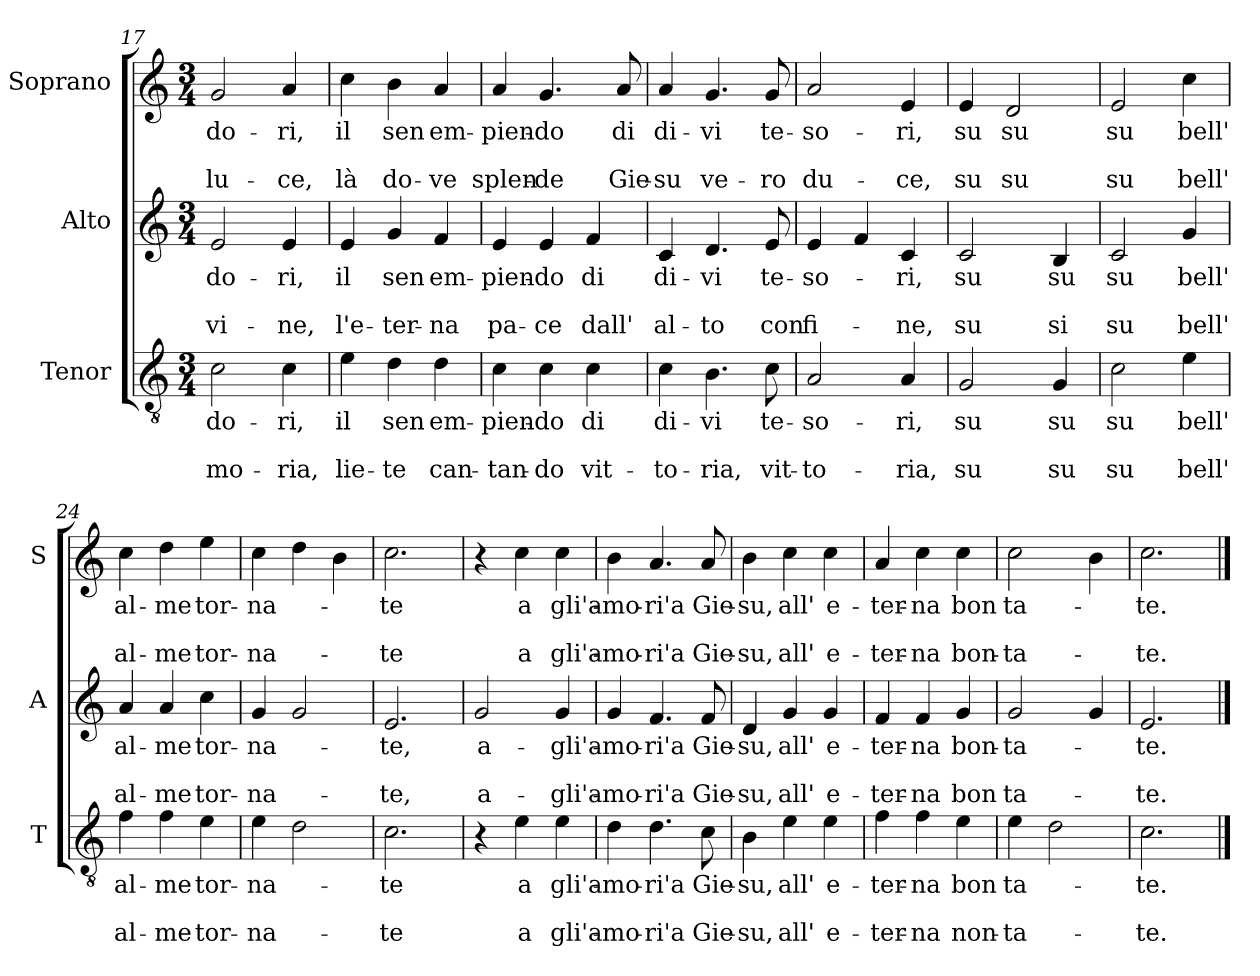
**kern	**text	**text	**text	**kern	**text	**text	**text	**kern	**text	**text	**text
*part3	*part3	*part3	*part3	*part2	*part2	*part2	*part2	*part1	*part1	*part1	*part1
*staff3	*staff3	*staff3	*staff3	*staff2	*staff2	*staff2	*staff2	*staff1	*staff1	*staff1	*staff1
*I"Tenor	*	*	*	*I"Alto	*	*	*	*I"Soprano	*	*	*
*I'T	*	*	*	*I'A	*	*	*	*I'S	*	*	*
*clefGv2	*	*	*	*clefG2	*	*	*	*clefG2	*	*	*
*k[]	*	*	*	*k[]	*	*	*	*k[]	*	*	*
*C:	*	*	*	*C:	*	*	*	*C:	*	*	*
*M3/4	*	*	*	*M3/4	*	*	*	*M3/4	*	*	*
=17	=17	=17	=17	=17	=17	=17	=17	=17	=17	=17	=17
!	!LO:LY:b	!	!LO:LY:b	!	!LO:LY:b	!	!LO:LY:b	!	!LO:LY:b	!	!LO:LY:b
2c\	-do-	.	-mo-	2e/	-do-	.	-vi-	2g/	-do-	.	-lu-
!	!LO:LY:b	!	!LO:LY:b	!	!LO:LY:b	!	!LO:LY:b	!	!LO:LY:b	!	!LO:LY:b
4c\	-ri,	.	-ria,	4e/	-ri,	.	-ne,	4a/	-ri,	.	-ce,
=18	=18	=18	=18	=18	=18	=18	=18	=18	=18	=18	=18
!	!LO:LY:b	!	!LO:LY:b	!	!LO:LY:b	!	!LO:LY:b	!	!LO:LY:b	!	!LO:LY:b
4e\	il	.	lie-	4e/	il	.	l'e-	4cc\	il	.	là
!	!LO:LY:b	!	!LO:LY:b	!	!LO:LY:b	!	!LO:LY:b	!	!LO:LY:b	!	!LO:LY:b
4d\	sen	.	-te	4g/	sen	.	-ter-	4b\	sen	.	do-
!	!LO:LY:b	!	!LO:LY:b	!	!LO:LY:b	!	!LO:LY:b	!	!LO:LY:b	!	!LO:LY:b
4d\	em-	.	can-	4f/	em-	.	-na	4a/	em-	.	-ve
=19	=19	=19	=19	=19	=19	=19	=19	=19	=19	=19	=19
!	!LO:LY:b	!	!LO:LY:b	!	!LO:LY:b	!	!LO:LY:b	!	!LO:LY:b	!	!LO:LY:b
4c\	-pien-	.	-tan-	4e/	-pien-	.	pa-	4a/	-pien-	.	splen-
!	!LO:LY:b	!	!LO:LY:b	!	!LO:LY:b	!	!LO:LY:b	!	!LO:LY:b	!	!LO:LY:b
4c\	-do	.	-do	4e/	-do	.	-ce	4.g/	-do	.	-de
!	!LO:LY:b	!	!LO:LY:b	!	!LO:LY:b	!	!LO:LY:b	!	!	!	!
4c\	di	.	vit-	4f/	di	.	dall'	.	.	.	.
!	!	!	!	!	!	!	!	!	!LO:LY:b	!	!LO:LY:b
.	.	.	.	.	.	.	.	8a/	di	.	Gie-
=20	=20	=20	=20	=20	=20	=20	=20	=20	=20	=20	=20
!	!LO:LY:b	!	!LO:LY:b	!	!LO:LY:b	!	!LO:LY:b	!	!LO:LY:b	!	!LO:LY:b
4c\	di-	.	-to-	4c/	di-	.	al-	4a/	di-	.	-su
!	!LO:LY:b	!	!LO:LY:b	!	!LO:LY:b	!	!LO:LY:b	!	!LO:LY:b	!	!LO:LY:b
4.B\	-vi	.	-ria,	4.d/	-vi	.	-to	4.g/	-vi	.	ve-
!	!LO:LY:b	!	!LO:LY:b	!	!LO:LY:b	!	!LO:LY:b	!	!LO:LY:b	!	!LO:LY:b
8c\	te-	.	vit-	8e/	te-	.	con	8g/	te-	.	-ro
!!LO:LB:g=z
=21	=21	=21	=21	=21	=21	=21	=21	=21	=21	=21	=21
!	!LO:LY:b	!	!LO:LY:b	!	!LO:LY:b	!	!LO:LY:b	!	!LO:LY:b	!	!LO:LY:b
2A/	-so-	.	-to-	4e/	-so-	.	fi-	2a/	-so-	.	du-
.	.	.	.	4f/	.	.	.	.	.	.	.
!	!LO:LY:b	!	!LO:LY:b	!	!LO:LY:b	!	!LO:LY:b	!	!LO:LY:b	!	!LO:LY:b
4A/	-ri,	.	-ria,	4c/	-ri,	.	-ne,	4e/	-ri,	.	-ce,
=22	=22	=22	=22	=22	=22	=22	=22	=22	=22	=22	=22
!	!LO:LY:b	!	!LO:LY:b	!	!LO:LY:b	!	!LO:LY:b	!	!LO:LY:b	!	!LO:LY:b
2G/	su	.	su	2c/	su	.	su	4e/	su	.	su
!	!	!	!	!	!	!	!	!	!LO:LY:b	!	!LO:LY:b
.	.	.	.	.	.	.	.	2d/	su	.	su
!	!LO:LY:b	!	!LO:LY:b	!	!LO:LY:b	!	!LO:LY:b	!	!	!	!
4G/	su	.	su	4B/	su	.	si	.	.	.	.
=23	=23	=23	=23	=23	=23	=23	=23	=23	=23	=23	=23
!	!LO:LY:b	!	!LO:LY:b	!	!LO:LY:b	!	!LO:LY:b	!	!LO:LY:b	!	!LO:LY:b
2c\	su	.	su	2c/	su	.	su	2e/	su	.	su
!	!LO:LY:b	!	!LO:LY:b	!	!LO:LY:b	!	!LO:LY:b	!	!LO:LY:b	!	!LO:LY:b
4e\	bell'	.	bell'	4g/	bell'	.	bell'	4cc\	bell'	.	bell'
=24	=24	=24	=24	=24	=24	=24	=24	=24	=24	=24	=24
!	!LO:LY:b	!	!LO:LY:b	!	!LO:LY:b	!	!LO:LY:b	!	!LO:LY:b	!	!LO:LY:b
4f\	al-	.	al-	4a/	al-	.	al-	4cc\	al-	.	al-
!	!LO:LY:b	!	!LO:LY:b	!	!LO:LY:b	!	!LO:LY:b	!	!LO:LY:b	!	!LO:LY:b
4f\	-me	.	-me	4a/	-me	.	-me	4dd\	-me	.	-me
!	!LO:LY:b	!	!LO:LY:b	!	!LO:LY:b	!	!LO:LY:b	!	!LO:LY:b	!	!LO:LY:b
4e\	tor-	.	tor-	4cc\	tor-	.	tor-	4ee\	tor-	.	tor-
=25	=25	=25	=25	=25	=25	=25	=25	=25	=25	=25	=25
!	!LO:LY:b	!	!LO:LY:b	!	!LO:LY:b	!	!LO:LY:b	!	!LO:LY:b	!	!LO:LY:b
4e\	-na-	.	-na-	4g/	-na-	.	-na-	4cc\	-na-	.	-na-
2d\	.	.	.	2g/	.	.	.	4dd\	.	.	.
.	.	.	.	.	.	.	.	4b\	.	.	.
=26	=26	=26	=26	=26	=26	=26	=26	=26	=26	=26	=26
!	!LO:LY:b	!	!LO:LY:b	!	!LO:LY:b	!	!LO:LY:b	!	!LO:LY:b	!	!LO:LY:b
2.c\	-te	.	-te	2.e/	-te,	.	-te,	2.cc\	-te	.	-te
!!LO:LB:g=z
=27	=27	=27	=27	=27	=27	=27	=27	=27	=27	=27	=27
!	!	!	!	!	!LO:LY:b	!	!LO:LY:b	!	!	!	!
4r	.	.	.	2g/	a-	.	a-	4r	.	.	.
!	!LO:LY:b	!	!LO:LY:b	!	!	!	!	!	!LO:LY:b	!	!LO:LY:b
4e\	a	.	a	.	.	.	.	4cc\	a	.	a
!	!LO:LY:b	!	!LO:LY:b	!	!LO:LY:b	!	!LO:LY:b	!	!LO:LY:b	!	!LO:LY:b
4e\	gli'a-	.	gli'a-	4g/	-gli'a-	.	-gli'a-	4cc\	gli'a-	.	gli'a-
=28	=28	=28	=28	=28	=28	=28	=28	=28	=28	=28	=28
!	!LO:LY:b	!	!LO:LY:b	!	!LO:LY:b	!	!LO:LY:b	!	!LO:LY:b	!	!LO:LY:b
4d\	-mo-	.	-mo-	4g/	-mo-	.	-mo-	4b\	-mo-	.	-mo-
!	!LO:LY:b	!	!LO:LY:b	!	!LO:LY:b	!	!LO:LY:b	!	!LO:LY:b	!	!LO:LY:b
4.d\	-ri'a	.	-ri'a	4.f/	-ri'a	.	-ri'a	4.a/	-ri'a	.	-ri'a
!	!LO:LY:b	!	!LO:LY:b	!	!LO:LY:b	!	!LO:LY:b	!	!LO:LY:b	!	!LO:LY:b
8c\	Gie-	.	Gie-	8f/	Gie-	.	Gie-	8a/	Gie-	.	Gie-
=29	=29	=29	=29	=29	=29	=29	=29	=29	=29	=29	=29
!	!LO:LY:b	!	!LO:LY:b	!	!LO:LY:b	!	!LO:LY:b	!	!LO:LY:b	!	!LO:LY:b
4B\	-su,	.	-su,	4d/	-su,	.	-su,	4b\	-su,	.	-su,
!	!LO:LY:b	!	!LO:LY:b	!	!LO:LY:b	!	!LO:LY:b	!	!LO:LY:b	!	!LO:LY:b
4e\	all'	.	all'	4g/	all'	.	all'	4cc\	all'	.	all'
!	!LO:LY:b	!	!LO:LY:b	!	!LO:LY:b	!	!LO:LY:b	!	!LO:LY:b	!	!LO:LY:b
4e\	e-	.	e-	4g/	e-	.	e-	4cc\	e-	.	e-
=30	=30	=30	=30	=30	=30	=30	=30	=30	=30	=30	=30
!	!LO:LY:b	!	!LO:LY:b	!	!LO:LY:b	!	!LO:LY:b	!	!LO:LY:b	!	!LO:LY:b
4f\	-ter-	.	-ter-	4f/	-ter-	.	-ter-	4a/	-ter-	.	-ter-
!	!LO:LY:b	!	!LO:LY:b	!	!LO:LY:b	!	!LO:LY:b	!	!LO:LY:b	!	!LO:LY:b
4f\	-na	.	-na	4f/	-na	.	-na	4cc\	-na	.	-na
!	!LO:LY:b	!	!LO:LY:b	!	!LO:LY:b	!	!LO:LY:b	!	!LO:LY:b	!	!LO:LY:b
4e\	bon	.	non-	4g/	bon-	.	bon	4cc\	bon	.	bon-
=31	=31	=31	=31	=31	=31	=31	=31	=31	=31	=31	=31
!	!LO:LY:b	!	!LO:LY:b	!	!LO:LY:b	!	!LO:LY:b	!	!LO:LY:b	!	!LO:LY:b
4e\	ta-	.	-ta-	2g/	-ta-	.	ta-	2cc\	ta-	.	-ta-
2d\	.	.	.	.	.	.	.	.	.	.	.
.	.	.	.	4g/	.	.	.	4b\	.	.	.
=32	=32	=32	=32	=32	=32	=32	=32	=32	=32	=32	=32
!	!LO:LY:b	!	!LO:LY:b	!	!LO:LY:b	!	!LO:LY:b	!	!LO:LY:b	!	!LO:LY:b
2.c\	-te.	.	-te.	2.e/	-te.	.	-te.	2.cc\	-te.	.	-te.
==	==	==	==	==	==	==	==	==	==	==	==
*-	*-	*-	*-	*-	*-	*-	*-	*-	*-	*-	*-
